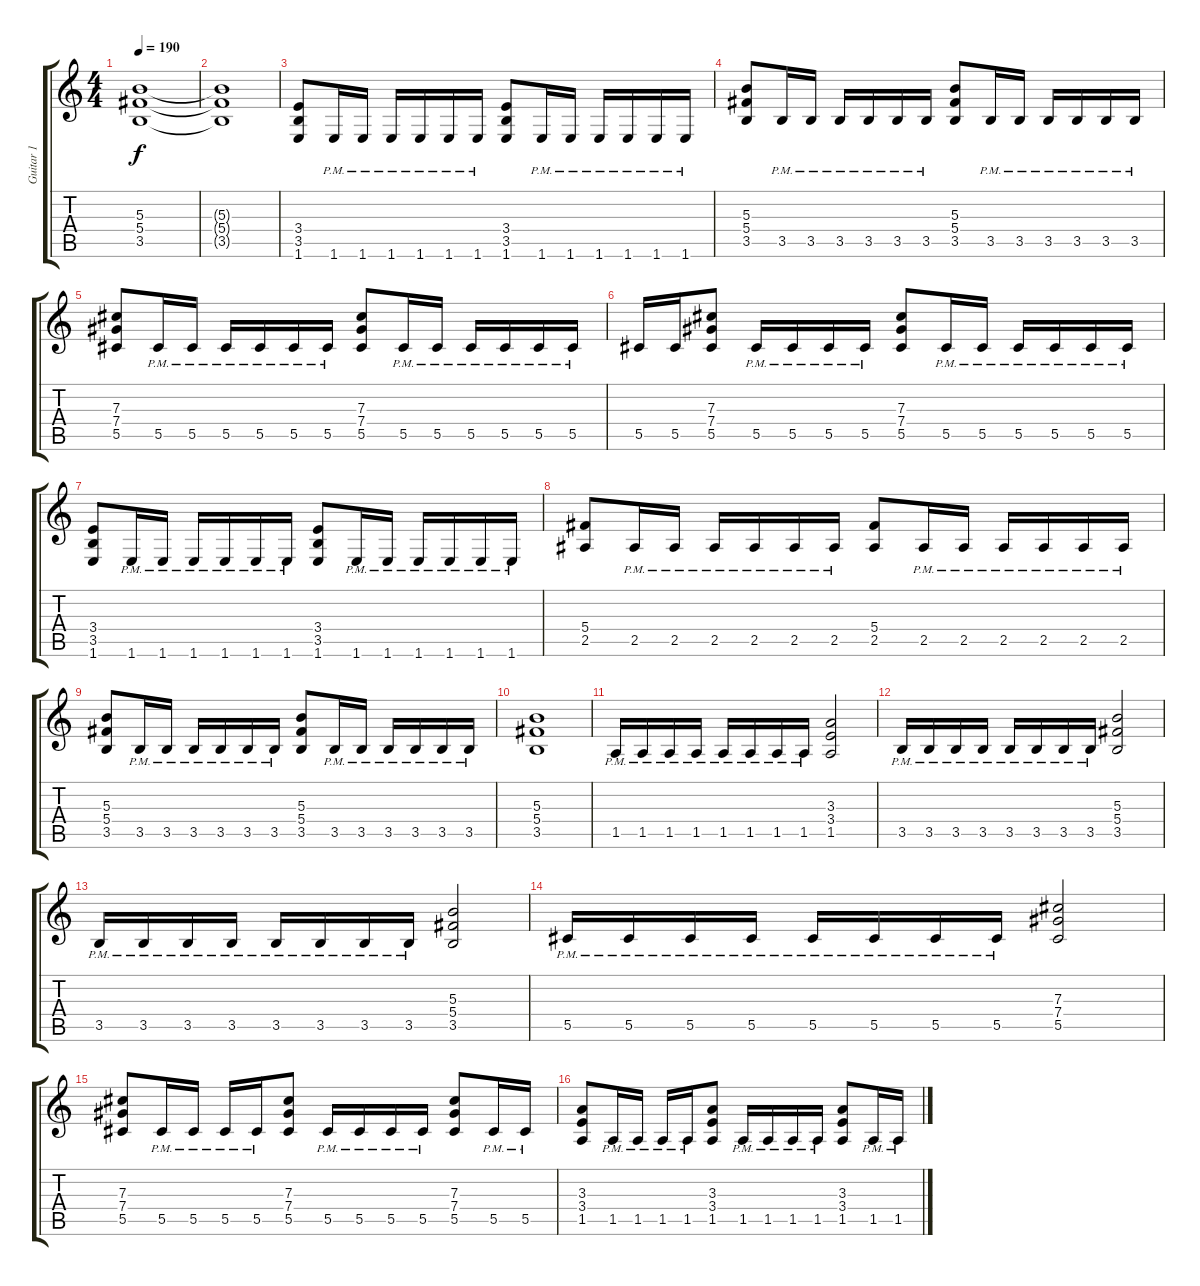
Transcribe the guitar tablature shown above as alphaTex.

\track ("Guitar 1" "Guitar 1") {instrument distortionguitar}
\staff {score tabs}
\tuning (Eb4 Bb3 Gb3 Db3 Ab2 Eb2) {hide}
\ts (4 4)
\tempo 190
\clef g2
\ks c
(5.3 5.4 3.5).1{dy f} |
(5.3{t} 5.4{t} 3.5{t}).1 |
(3.4 3.5 1.6).8 1.6{pm}.16 1.6{pm}.16 1.6{pm}.16 1.6{pm}.16 1.6{pm}.16 1.6{pm}.16 (3.4 3.5 1.6).8 1.6{pm}.16 1.6{pm}.16 1.6{pm}.16 1.6{pm}.16 1.6{pm}.16 1.6{pm}.16 |
(5.3 5.4 3.5).8 3.5{pm}.16 3.5{pm}.16 3.5{pm}.16 3.5{pm}.16 3.5{pm}.16 3.5{pm}.16 (5.3 5.4 3.5).8 3.5{pm}.16 3.5{pm}.16 3.5{pm}.16 3.5{pm}.16 3.5{pm}.16 3.5{pm}.16 |
(7.3 7.4 5.5).8 5.5{pm}.16 5.5{pm}.16 5.5{pm}.16 5.5{pm}.16 5.5{pm}.16 5.5{pm}.16 (7.3 7.4 5.5).8 5.5{pm}.16 5.5{pm}.16 5.5{pm}.16 5.5{pm}.16 5.5{pm}.16 5.5{pm}.16 |
5.5.16 5.5.16 (7.3 7.4 5.5).8 5.5{pm}.16 5.5{pm}.16 5.5{pm}.16 5.5{pm}.16 (7.3 7.4 5.5).8 5.5{pm}.16 5.5{pm}.16 5.5{pm}.16 5.5{pm}.16 5.5{pm}.16 5.5{pm}.16 |
(3.4 3.5 1.6).8 1.6{pm}.16 1.6{pm}.16 1.6{pm}.16 1.6{pm}.16 1.6{pm}.16 1.6{pm}.16 (3.4 3.5 1.6).8 1.6{pm}.16 1.6{pm}.16 1.6{pm}.16 1.6{pm}.16 1.6{pm}.16 1.6{pm}.16 |
(5.4 2.5).8 2.5{pm}.16 2.5{pm}.16 2.5{pm}.16 2.5{pm}.16 2.5{pm}.16 2.5{pm}.16 (5.4 2.5).8 2.5{pm}.16 2.5{pm}.16 2.5{pm}.16 2.5{pm}.16 2.5{pm}.16 2.5{pm}.16 |
(5.3 5.4 3.5).8 3.5{pm}.16 3.5{pm}.16 3.5{pm}.16 3.5{pm}.16 3.5{pm}.16 3.5{pm}.16 (5.3 5.4 3.5).8 3.5{pm}.16 3.5{pm}.16 3.5{pm}.16 3.5{pm}.16 3.5{pm}.16 3.5{pm}.16 |
(5.3 5.4 3.5).1 |
1.5{pm}.16 1.5{pm}.16 1.5{pm}.16 1.5{pm}.16 1.5{pm}.16 1.5{pm}.16 1.5{pm}.16 1.5{pm}.16 (3.3 3.4 1.5).2 |
3.5{pm}.16 3.5{pm}.16 3.5{pm}.16 3.5{pm}.16 3.5{pm}.16 3.5{pm}.16 3.5{pm}.16 3.5{pm}.16 (5.3 5.4 3.5).2 |
3.5{pm}.16 3.5{pm}.16 3.5{pm}.16 3.5{pm}.16 3.5{pm}.16 3.5{pm}.16 3.5{pm}.16 3.5{pm}.16 (5.3 5.4 3.5).2 |
5.5{pm}.16 5.5{pm}.16 5.5{pm}.16 5.5{pm}.16 5.5{pm}.16 5.5{pm}.16 5.5{pm}.16 5.5{pm}.16 (7.3 7.4 5.5).2 |
(7.3 7.4 5.5).8 5.5{pm}.16 5.5{pm}.16 5.5{pm}.16 5.5{pm}.16 (7.3 7.4 5.5).8 5.5{pm}.16 5.5{pm}.16 5.5{pm}.16 5.5{pm}.16 (7.3 7.4 5.5).8 5.5{pm}.16 5.5{pm}.16 |
(3.3 3.4 1.5).8 1.5{pm}.16 1.5{pm}.16 1.5{pm}.16 1.5{pm}.16 (3.3 3.4 1.5).8 1.5{pm}.16 1.5{pm}.16 1.5{pm}.16 1.5{pm}.16 (3.3 3.4 1.5).8 1.5{pm}.16 1.5{pm}.16
